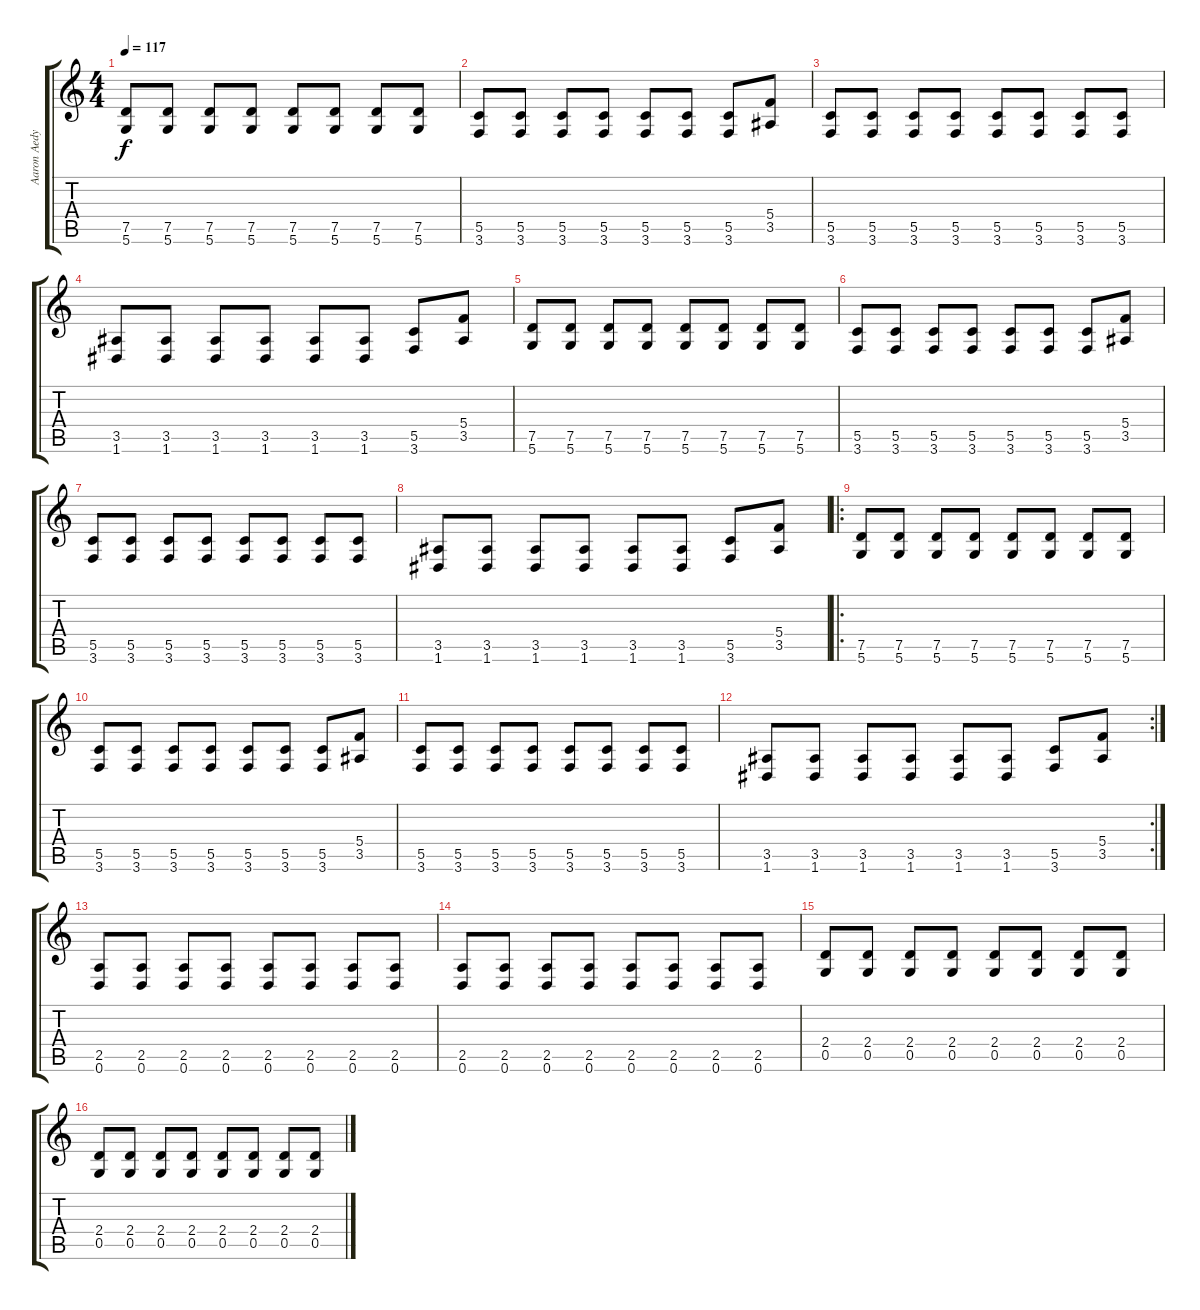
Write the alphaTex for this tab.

\track ("Aaron Aedy" "Aaron Aedy") {instrument distortionguitar}
\staff {score tabs}
\tuning (D4 A3 F3 C3 G2 D2) {hide}
\ts (4 4)
\tempo 117
\clef g2
\ks c
(7.5 5.6).8{dy f} (7.5 5.6).8 (7.5 5.6).8 (7.5 5.6).8 (7.5 5.6).8 (7.5 5.6).8 (7.5 5.6).8 (7.5 5.6).8 |
(5.5 3.6).8 (5.5 3.6).8 (5.5 3.6).8 (5.5 3.6).8 (5.5 3.6).8 (5.5 3.6).8 (5.5 3.6).8 (5.4 3.5).8 |
(5.5 3.6).8 (5.5 3.6).8 (5.5 3.6).8 (5.5 3.6).8 (5.5 3.6).8 (5.5 3.6).8 (5.5 3.6).8 (5.5 3.6).8 |
(3.5 1.6).8 (3.5 1.6).8 (3.5 1.6).8 (3.5 1.6).8 (3.5 1.6).8 (3.5 1.6).8 (5.5 3.6).8 (5.4 3.5).8 |
(7.5 5.6).8 (7.5 5.6).8 (7.5 5.6).8 (7.5 5.6).8 (7.5 5.6).8 (7.5 5.6).8 (7.5 5.6).8 (7.5 5.6).8 |
(5.5 3.6).8 (5.5 3.6).8 (5.5 3.6).8 (5.5 3.6).8 (5.5 3.6).8 (5.5 3.6).8 (5.5 3.6).8 (5.4 3.5).8 |
(5.5 3.6).8 (5.5 3.6).8 (5.5 3.6).8 (5.5 3.6).8 (5.5 3.6).8 (5.5 3.6).8 (5.5 3.6).8 (5.5 3.6).8 |
(3.5 1.6).8 (3.5 1.6).8 (3.5 1.6).8 (3.5 1.6).8 (3.5 1.6).8 (3.5 1.6).8 (5.5 3.6).8 (5.4 3.5).8 |
\ro
(7.5 5.6).8 (7.5 5.6).8 (7.5 5.6).8 (7.5 5.6).8 (7.5 5.6).8 (7.5 5.6).8 (7.5 5.6).8 (7.5 5.6).8 |
(5.5 3.6).8 (5.5 3.6).8 (5.5 3.6).8 (5.5 3.6).8 (5.5 3.6).8 (5.5 3.6).8 (5.5 3.6).8 (5.4 3.5).8 |
(5.5 3.6).8 (5.5 3.6).8 (5.5 3.6).8 (5.5 3.6).8 (5.5 3.6).8 (5.5 3.6).8 (5.5 3.6).8 (5.5 3.6).8 |
\rc 2
(3.5 1.6).8 (3.5 1.6).8 (3.5 1.6).8 (3.5 1.6).8 (3.5 1.6).8 (3.5 1.6).8 (5.5 3.6).8 (5.4 3.5).8 |
(2.5 0.6).8 (2.5 0.6).8 (2.5 0.6).8 (2.5 0.6).8 (2.5 0.6).8 (2.5 0.6).8 (2.5 0.6).8 (2.5 0.6).8 |
(2.5 0.6).8 (2.5 0.6).8 (2.5 0.6).8 (2.5 0.6).8 (2.5 0.6).8 (2.5 0.6).8 (2.5 0.6).8 (2.5 0.6).8 |
(2.4 0.5).8 (2.4 0.5).8 (2.4 0.5).8 (2.4 0.5).8 (2.4 0.5).8 (2.4 0.5).8 (2.4 0.5).8 (2.4 0.5).8 |
(2.4 0.5).8 (2.4 0.5).8 (2.4 0.5).8 (2.4 0.5).8 (2.4 0.5).8 (2.4 0.5).8 (2.4 0.5).8 (2.4 0.5).8
